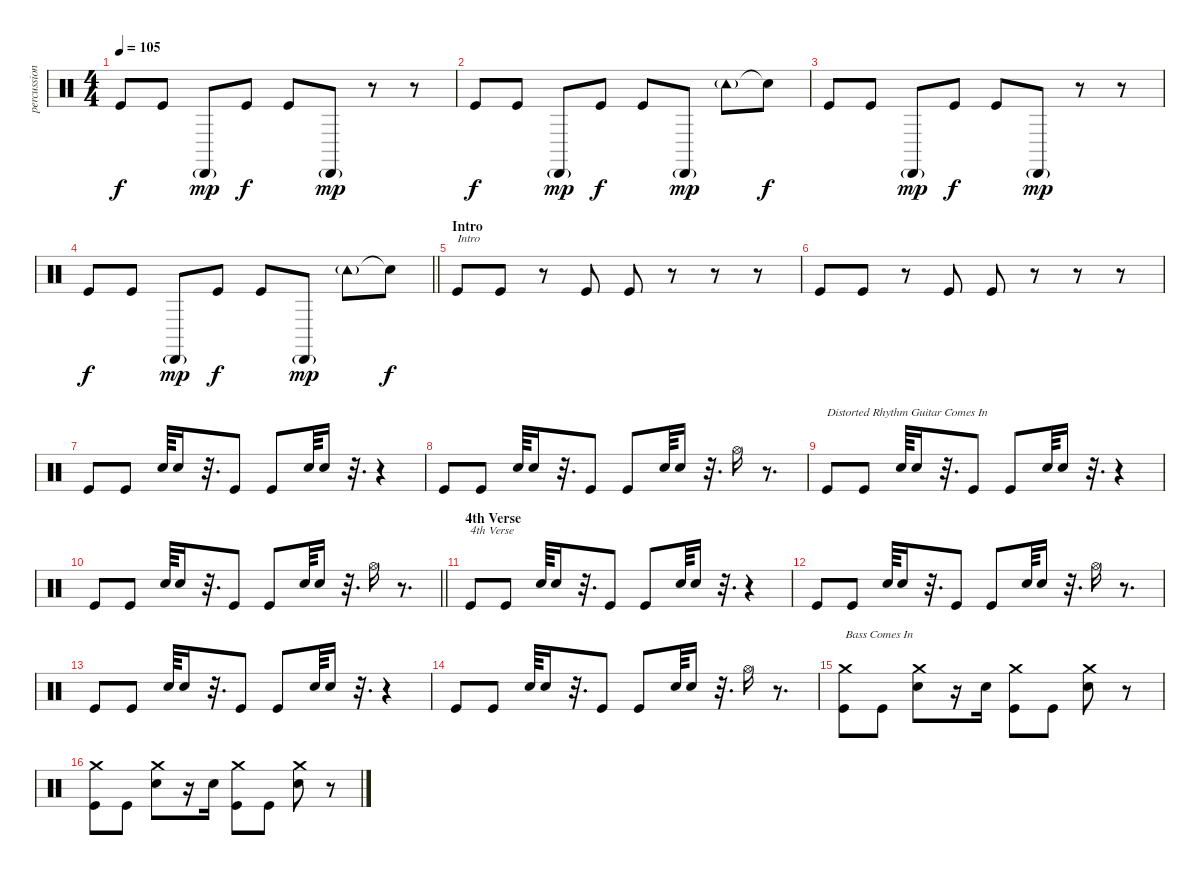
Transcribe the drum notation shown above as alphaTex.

\track ("percussions" "percussion") {instrument percussion}
\staff {score}
\articulation defaults
\ts (4 4)
\tempo 105
\clef neutral
\ks c "Kick (hit)".8{dy f} "Kick (hit)".8 "Cabasa (hit)"{g}.8{dy mp} "Kick (hit)".8{dy f} "Kick (hit)".8 "Cabasa (hit)"{g}.8{dy mp}
r.8 r.8 |
"Kick (hit)".8{dy f} "Kick (hit)".8 "Cabasa (hit)"{g}.8{dy mp} "Kick (hit)".8{dy f} "Kick (hit)".8 "Cabasa (hit)"{g}.8{dy mp} "Tambourine (hit)"{g}.8 "Snare (hit)"{t}.8{dy f} |
"Kick (hit)".8 "Kick (hit)".8 "Cabasa (hit)"{g}.8{dy mp} "Kick (hit)".8{dy f} "Kick (hit)".8 "Cabasa (hit)"{g}.8{dy mp} r.8 r.8 |
\barLineRight lightlight "Kick (hit)".8{dy f} "Kick (hit)".8 "Cabasa (hit)"{g}.8{dy mp} "Kick (hit)".8{dy f} "Kick (hit)".8 "Cabasa (hit)"{g}.8{dy mp} "Tambourine (hit)"{g}.8 "Snare (hit)"{t}.8{dy f}
|
\section ("" "Intro")
"Kick (hit)".8{txt "Intro" volume 5} "Kick (hit)".8 r.8 "Kick (hit)".8 "Kick (hit)".8 r.8 r.8 r.8 |
"Kick (hit)".8 "Kick (hit)".8 r.8 "Kick (hit)".8 "Kick (hit)".8 r.8 r.8 r.8 |
"Kick (hit)".8{volume 10} "Kick (hit)".8 "Snare (hit) 2".64 "Snare (hit) 2".16 r.32{d} "Kick (hit)".8 "Kick (hit)".8 "Snare (hit) 2".64 "Snare (hit) 2".16 r.32{d} r.4 |
"Kick (hit)".8 "Kick (hit)".8 "Snare (hit) 2".64 "Snare (hit) 2".16 r.32{d} "Kick (hit)".8 "Kick (hit)".8 "Snare (hit) 2".64 "Snare (hit) 2".16 r.32{d} "Hi-Hat (open)".16 r.8{d} |
"Kick (hit)".8{txt "Distorted Rhythm Guitar Comes In"} "Kick (hit)".8 "Snare (hit) 2".64 "Snare (hit) 2".16 r.32{d} "Kick (hit)".8 "Kick (hit)".8 "Snare (hit) 2".64 "Snare (hit) 2".16 r.32{d} r.4 |
\barLineRight lightlight "Kick (hit)".8 "Kick (hit)".8 "Snare (hit) 2".64 "Snare (hit) 2".16
r.32{d} "Kick (hit)".8 "Kick (hit)".8 "Snare (hit) 2".64 "Snare (hit) 2".16 r.32{d} "Hi-Hat (open)".16 r.8{d} |
\section ("" "4th Verse")
"Kick (hit)".8{txt "4th Verse"} "Kick (hit)".8 "Snare (hit) 2".64 "Snare (hit) 2".16 r.32{d} "Kick (hit)".8 "Kick (hit)".8 "Snare (hit) 2".64 "Snare (hit) 2".16 r.32{d} r.4 |
"Kick (hit)".8 "Kick (hit)".8 "Snare (hit) 2".64 "Snare (hit) 2".16 r.32{d} "Kick (hit)".8 "Kick (hit)".8 "Snare (hit) 2".64 "Snare (hit) 2".16 r.32{d} "Hi-Hat (open)".16 r.8{d} |
"Kick (hit)".8 "Kick (hit)".8 "Snare (hit) 2".64 "Snare (hit) 2".16 r.32{d} "Kick (hit)".8 "Kick (hit)".8 "Snare (hit) 2".64 "Snare (hit) 2".16 r.32{d} r.4 |
"Kick (hit)".8 "Kick (hit)".8 "Snare (hit) 2".64 "Snare (hit) 2".16 r.32{d} "Kick (hit)".8 "Kick (hit)".8 "Snare (hit) 2".64 "Snare (hit) 2".16 r.32{d} "Hi-Hat (open)".16 r.8{d} |
("Crash medium (hit)" "Kick (hit)").8{txt "Bass Comes In" volume 11} "Kick (hit)".8 ("Crash medium (hit)" "Snare (hit) 2").8 r.16 "Snare (hit) 2".16 ("Crash medium (hit)" "Kick (hit)").8 "Kick (hit)".8 ("Crash medium (hit)" "Snare (hit) 2").8 r.8 |
("Crash medium (hit)" "Kick (hit)").8 "Kick (hit)".8 ("Crash medium (hit)" "Snare (hit) 2").8 r.16 "Snare (hit) 2".16 ("Crash medium (hit)" "Kick (hit)").8 "Kick (hit)".8 ("Crash medium (hit)" "Snare (hit) 2").8 r.8
